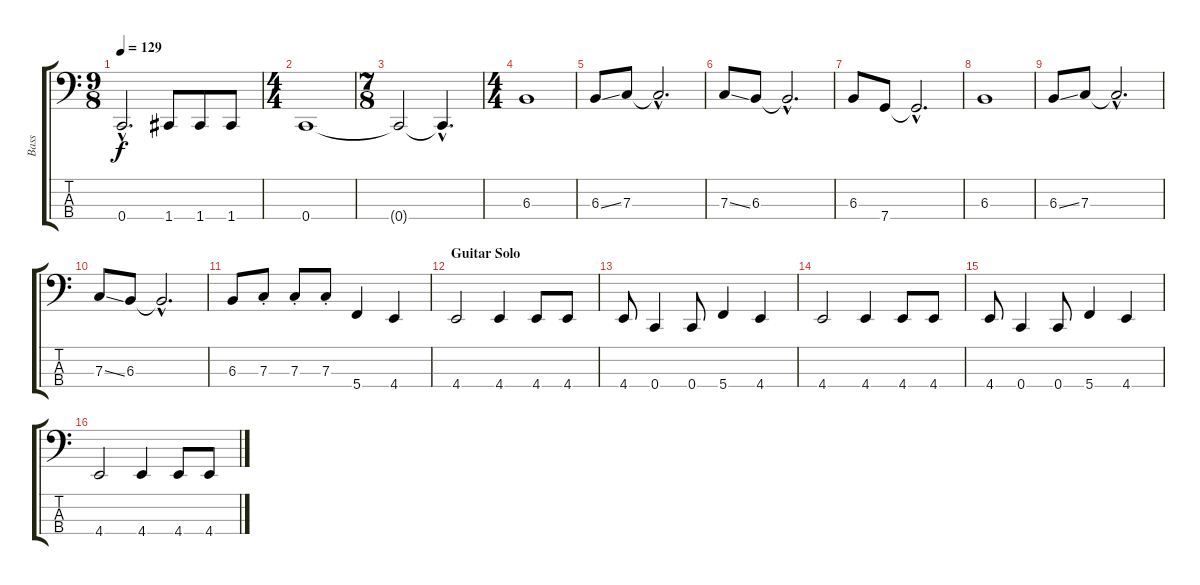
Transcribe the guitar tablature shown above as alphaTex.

\track ("Bass" "Bass") {instrument electricbassfinger}
\staff {score tabs}
\tuning (Eb2 Bb1 F1 C1) {hide}
\ts (9 8)
\tempo 129
\clef f4
\ks c
0.4{hac t}.2{d dy f} 1.4.8 1.4.8 1.4.8 |
\ts (4 4)
0.4.1 |
\ts (7 8)
0.4{t}.2 0.4{hac t}.4{d} |
\ts (4 4)
\section ("" "")
6.3.1 |
6.3{ss}.8 7.3.8 7.3{hac t}.2{d} |
7.3{ss}.8 6.3.8 6.3{hac t}.2{d} |
6.3.8 7.4.8 7.4{hac t}.2{d} |
6.3.1 |
6.3{ss}.8 7.3.8 7.3{hac t}.2{d} |
7.3{ss}.8 6.3.8 6.3{hac t}.2{d} |
6.3.8 7.3{st}.8 7.3{st}.8 7.3{st}.8 5.4.4 4.4.4 |
\section ("" "Guitar Solo")
4.4.2 4.4.4 4.4.8 4.4.8 |
4.4.8 0.4.4 0.4.8 5.4.4 4.4.4 |
4.4.2 4.4.4 4.4.8 4.4.8 |
4.4.8 0.4.4 0.4.8 5.4.4 4.4.4 |
4.4.2 4.4.4 4.4.8 4.4.8
